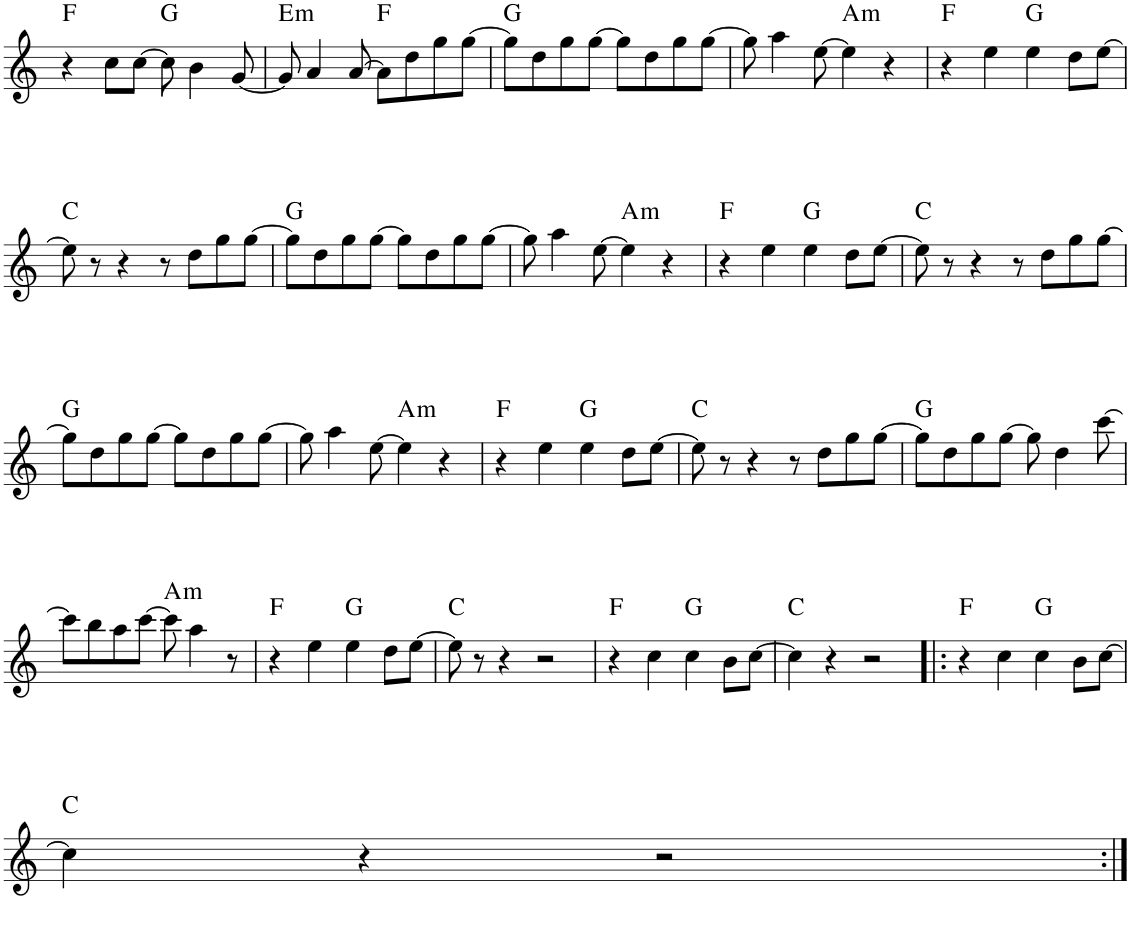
**kern	**harte
*part1	*part1
*staff1	*
*I"Piano	*
*I'Pno.	*
!!LO:PB:g=z
*clefG2	*
*k[]	*
*M4/4	*
=39	=39
4r	F:maj
8cc\L	.
[8cc\J	.
8cc\]	G:maj
4b\	.
[8g/	.
=40	=40
!	!LO:H:kt=m
8g/]	E:min
4a/	.
[8a/	.
8a\L]	F:maj
8dd\	.
8gg\	.
[8gg\J	.
=41	=41
8gg\L]	G:maj
8dd\	.
8gg\	.
[8gg\J	.
8gg\L]	.
8dd\	.
8gg\	.
[8gg\J	.
=42	=42
8gg\]	.
4aa\	.
[8ee\	.
!	!LO:H:kt=m
4ee\]	A:min
4r	.
=43	=43
4r	F:maj
4ee\	.
4ee\	G:maj
8dd\L	.
[8ee\J	.
!!LO:LB:g=z
=44	=44
8ee\]	C:maj
8r	.
4r	.
8r	.
8dd\L	.
8gg\	.
[8gg\J	.
=45	=45
8gg\L]	G:maj
8dd\	.
8gg\	.
[8gg\J	.
8gg\L]	.
8dd\	.
8gg\	.
[8gg\J	.
=46	=46
8gg\]	.
4aa\	.
[8ee\	.
!	!LO:H:kt=m
4ee\]	A:min
4r	.
=47	=47
4r	F:maj
4ee\	.
4ee\	G:maj
8dd\L	.
[8ee\J	.
=48	=48
8ee\]	C:maj
8r	.
4r	.
8r	.
8dd\L	.
8gg\	.
[8gg\J	.
!!LO:LB:g=z
=49	=49
8gg\L]	G:maj
8dd\	.
8gg\	.
[8gg\J	.
8gg\L]	.
8dd\	.
8gg\	.
[8gg\J	.
=50	=50
8gg\]	.
4aa\	.
[8ee\	.
!	!LO:H:kt=m
4ee\]	A:min
4r	.
=51	=51
4r	F:maj
4ee\	.
4ee\	G:maj
8dd\L	.
[8ee\J	.
=52	=52
8ee\]	C:maj
8r	.
4r	.
8r	.
8dd\L	.
8gg\	.
[8gg\J	.
=53	=53
8gg\L]	G:maj
8dd\	.
8gg\	.
[8gg\J	.
8gg\]	.
4dd\	.
[8ccc\	.
!!LO:LB:g=z
=54	=54
8ccc\L]	.
8bb\	.
8aa\	.
[8ccc\J	.
!	!LO:H:kt=m
8ccc\]	A:min
4aa\	.
8r	.
=55	=55
4r	F:maj
4ee\	.
4ee\	G:maj
8dd\L	.
[8ee\J	.
=56	=56
8ee\]	C:maj
8r	.
4r	.
2r	.
=57	=57
4r	F:maj
4cc\	.
4cc\	G:maj
8b\L	.
[8cc\J	.
=58	=58
4cc\]	C:maj
4r	.
2r	.
=59!|:	=59!|:
4r	F:maj
4cc\	.
4cc\	G:maj
8b\L	.
[8cc\J	.
!!LO:LB:g=z
=60	=60
4cc\]	C:maj
4r	.
2r	.
=:|!	=:|!
*-	*-
